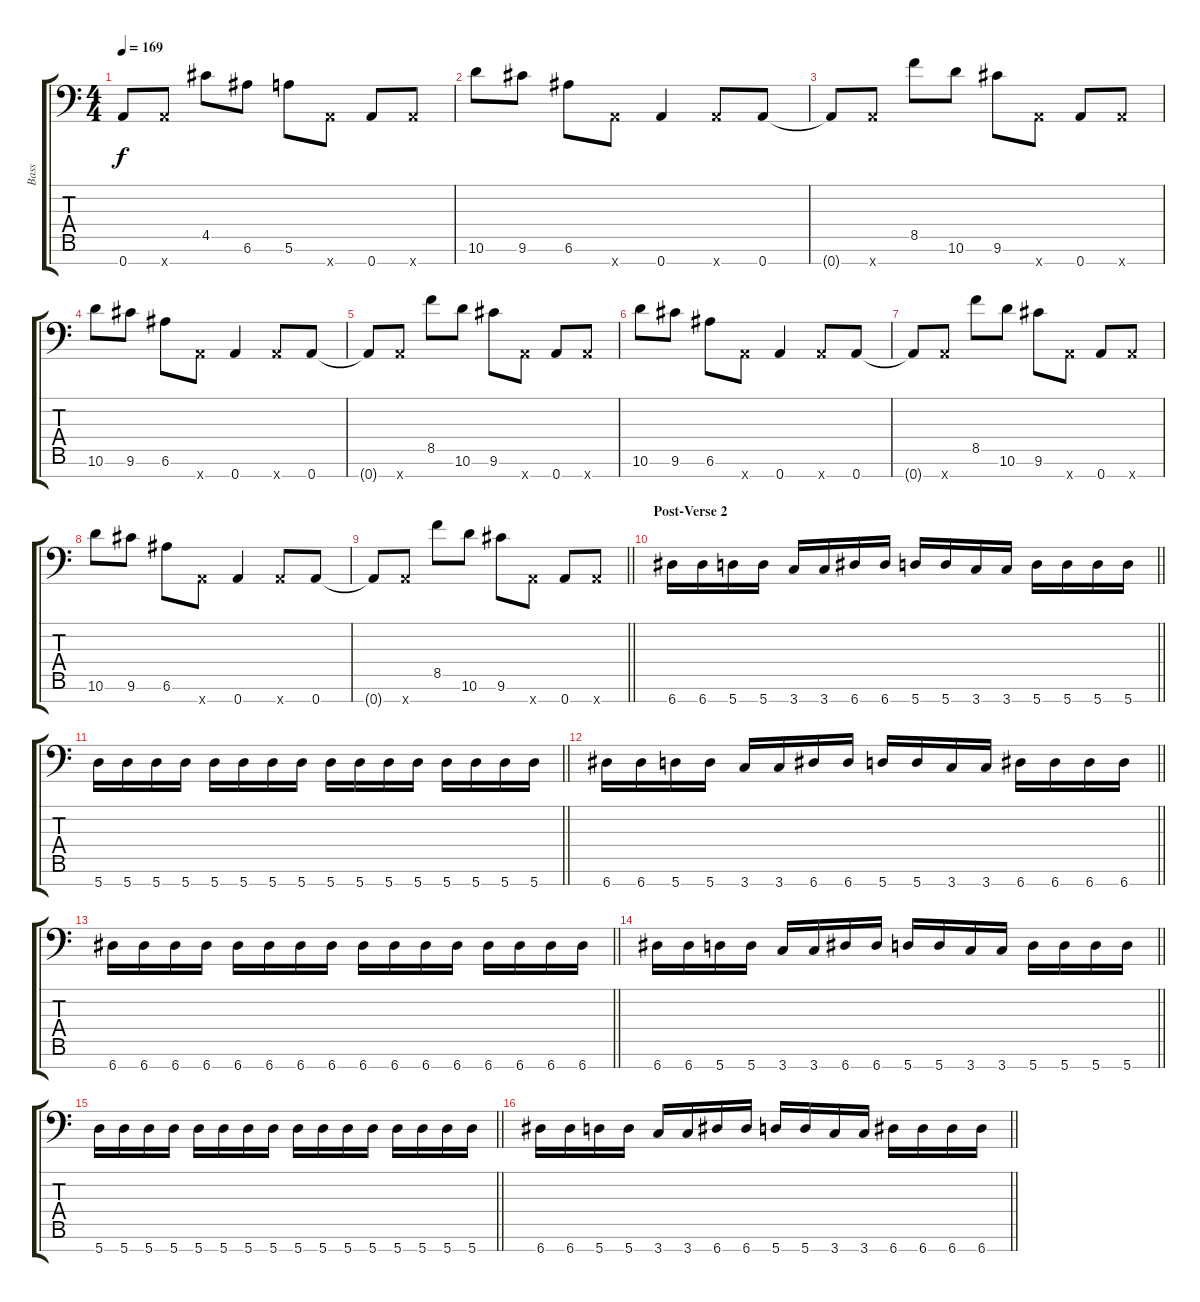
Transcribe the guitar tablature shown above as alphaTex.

\track ("Bass" "Bass") {instrument electricbasspick}
\staff {score tabs}
\tuning (E4 B3 G3 D3 A2 E2 A1) {hide}
\ts (4 4)
\tempo 169
\clef f4
\ks c
0.7{t}.8{dy f} 0.7{x}.8 4.5.8 6.6.8 5.6.8 0.7{x}.8 0.7.8 0.7{x}.8 |
10.6.8 9.6.8 6.6.8 0.7{x}.8 0.7.4 0.7{x}.8 0.7.8 |
0.7{t}.8 0.7{x}.8 8.5.8 10.6.8 9.6.8 0.7{x}.8 0.7.8 0.7{x}.8 |
10.6.8 9.6.8 6.6.8 0.7{x}.8 0.7.4 0.7{x}.8 0.7.8 |
0.7{t}.8 0.7{x}.8 8.5.8 10.6.8 9.6.8 0.7{x}.8 0.7.8 0.7{x}.8 |
10.6.8 9.6.8 6.6.8 0.7{x}.8 0.7.4 0.7{x}.8 0.7.8 |
0.7{t}.8 0.7{x}.8 8.5.8 10.6.8 9.6.8 0.7{x}.8 0.7.8 0.7{x}.8 |
10.6.8 9.6.8 6.6.8 0.7{x}.8 0.7.4 0.7{x}.8 0.7.8 |
\barLineRight lightlight
0.7{t}.8 0.7{x}.8 8.5.8 10.6.8 9.6.8 0.7{x}.8 0.7.8 0.7{x}.8 |
\section ("" "Post-Verse 2")
\barLineRight lightlight
6.7.16 6.7.16 5.7.16 5.7.16 3.7.16 3.7.16 6.7.16 6.7.16 5.7.16 5.7.16 3.7.16 3.7.16 5.7.16 5.7.16 5.7.16 5.7.16 |
\barLineRight lightlight
5.7.16 5.7.16 5.7.16 5.7.16 5.7.16 5.7.16 5.7.16 5.7.16 5.7.16 5.7.16 5.7.16 5.7.16 5.7.16 5.7.16 5.7.16 5.7.16 |
\barLineRight lightlight
6.7.16 6.7.16 5.7.16 5.7.16 3.7.16 3.7.16 6.7.16 6.7.16 5.7.16 5.7.16 3.7.16 3.7.16 6.7.16 6.7.16 6.7.16 6.7.16 |
\barLineRight lightlight
6.7.16 6.7.16 6.7.16 6.7.16 6.7.16 6.7.16 6.7.16 6.7.16 6.7.16 6.7.16 6.7.16 6.7.16 6.7.16 6.7.16 6.7.16 6.7.16 |
\barLineRight lightlight
6.7.16 6.7.16 5.7.16 5.7.16 3.7.16 3.7.16 6.7.16 6.7.16 5.7.16 5.7.16 3.7.16 3.7.16 5.7.16 5.7.16 5.7.16 5.7.16 |
\barLineRight lightlight
5.7.16 5.7.16 5.7.16 5.7.16 5.7.16 5.7.16 5.7.16 5.7.16 5.7.16 5.7.16 5.7.16 5.7.16 5.7.16 5.7.16 5.7.16 5.7.16 |
\barLineRight lightlight
6.7.16 6.7.16 5.7.16 5.7.16 3.7.16 3.7.16 6.7.16 6.7.16 5.7.16 5.7.16 3.7.16 3.7.16 6.7.16 6.7.16 6.7.16 6.7.16
